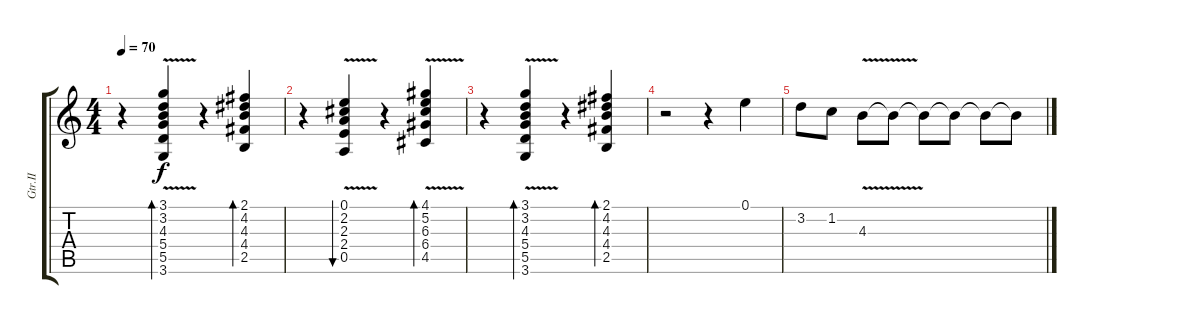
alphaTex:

\track ("Gtr.II" "Gtr.II") {instrument electricguitarclean}
\staff {score tabs}
\tuning (E4 B3 G3 D3 A2 E2) {hide}
\ts (4 4)
\tempo 70
\clef g2
\ks c
r.4{dy f} (3.1{v} 3.2 4.3 5.4 5.5 3.6).4{bd 120} r.4 (2.1 4.2 4.3 4.4 2.5).4{bd 120} |
r.4 (0.1 2.2 2.3 2.4 0.5{v}).4{bu 120} r.4 (4.1 5.2 6.3 6.4{v} 4.5).4{bd 120} |
r.4 (3.1{v} 3.2 4.3 5.4 5.5 3.6).4{bd 120} r.4 (2.1 4.2 4.3 4.4 2.5).4{bd 120} |
r.2{volume 16 balance 2 instrument distortionguitar} r.4 0.1.4 |
3.2.8 1.2.8 4.3{v}.8 4.3{t}.8 4.3{t}.8 4.3{t}.8 4.3{t}.8 4.3{t}.8
